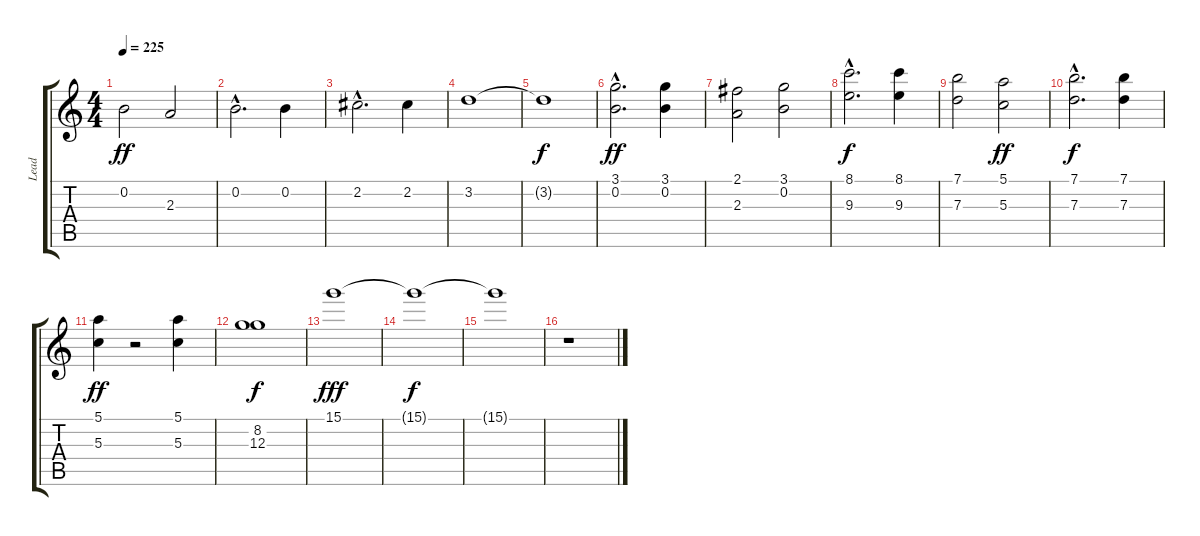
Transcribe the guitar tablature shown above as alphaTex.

\track ("Lead" "Lead") {instrument overdrivenguitar}
\staff {score tabs}
\tuning (E4 B3 G3 D3 A2 E2) {hide}
\ts (4 4)
\tempo 225
\clef g2
\ks c
0.2.2{dy ff} 2.3.2 |
0.2{hac}.2{d} 0.2.4 |
2.2{hac}.2{d} 2.2.4 |
3.2.1 |
3.2{t}.1{dy f} |
(3.1{hac} 0.2{hac}).2{d dy ff} (3.1 0.2).4 |
(2.1 2.3).2 (3.1 0.2).2 |
(8.1{hac} 9.3{hac}).2{d dy f} (8.1 9.3).4 |
(7.1 7.3).2 (5.1 5.3).2{dy ff} |
(7.1{hac} 7.3{hac}).2{d dy f} (7.1 7.3).4 |
(5.1 5.3).4{dy ff} r.2 (5.1 5.3).4 |
(8.2 12.3).1{dy f} |
15.1.1{dy fff} |
15.1{t}.1{dy f} |
15.1{t}.1 |
r.1
